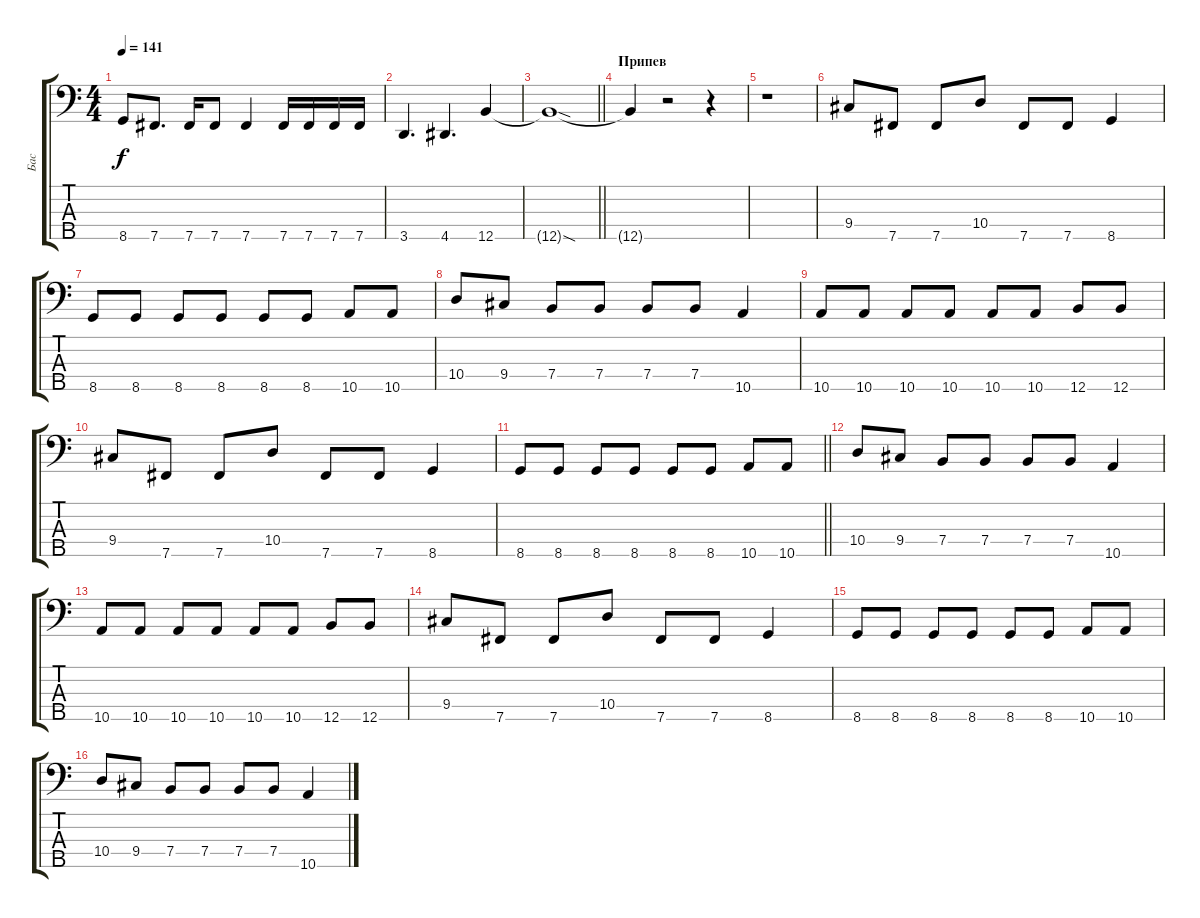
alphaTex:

\track ("Бас" "Бас") {instrument electricbassfinger}
\staff {score tabs}
\tuning (G2 D2 A1 E1 B0) {hide}
\ts (4 4)
\tempo 141
\clef f4
\ks c
8.5.8{dy f} 7.5.8{d} 7.5.16 7.5.8 7.5.4 7.5.16 7.5.16 7.5.16 7.5.16 |
3.5.4{d} 4.5.4{d} 12.5.4 |
\barLineRight lightlight
12.5{sod t}.1 |
\section ("" "Припев")
12.5{t}.4 r.2 r.4 |
r.1 |
9.4.8 7.5.8 7.5.8 10.4.8 7.5.8 7.5.8 8.5.4 |
8.5.8 8.5.8 8.5.8 8.5.8 8.5.8 8.5.8 10.5.8 10.5.8 |
10.4.8 9.4.8 7.4.8 7.4.8 7.4.8 7.4.8 10.5.4 |
10.5.8 10.5.8 10.5.8 10.5.8 10.5.8 10.5.8 12.5.8 12.5.8 |
9.4.8 7.5.8 7.5.8 10.4.8 7.5.8 7.5.8 8.5.4 |
\barLineRight lightlight
8.5.8 8.5.8 8.5.8 8.5.8 8.5.8 8.5.8 10.5.8 10.5.8 |
\section ("" "")
10.4.8 9.4.8 7.4.8 7.4.8 7.4.8 7.4.8 10.5.4 |
10.5.8 10.5.8 10.5.8 10.5.8 10.5.8 10.5.8 12.5.8 12.5.8 |
9.4.8 7.5.8 7.5.8 10.4.8 7.5.8 7.5.8 8.5.4 |
8.5.8 8.5.8 8.5.8 8.5.8 8.5.8 8.5.8 10.5.8 10.5.8 |
10.4.8 9.4.8 7.4.8 7.4.8 7.4.8 7.4.8 10.5.4
